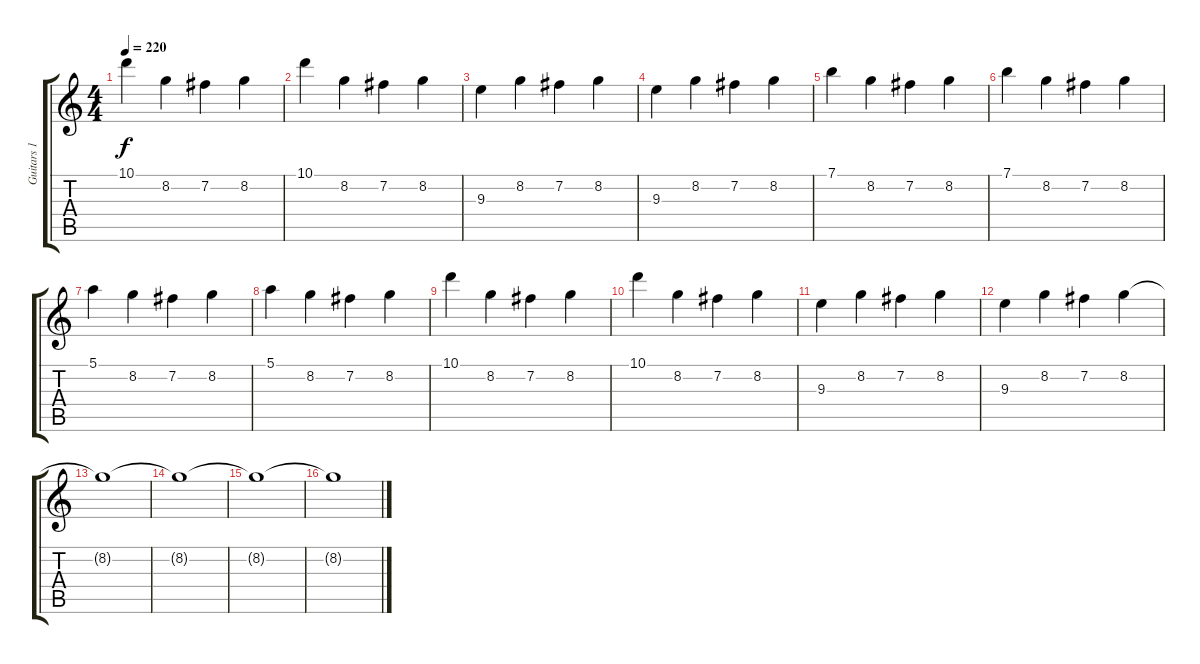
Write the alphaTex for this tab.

\track ("Guitars 1" "Guitars 1") {instrument electricguitarjazz}
\staff {score tabs}
\tuning (E4 B3 G3 D3 A2 E2) {hide}
\ts (4 4)
\tempo 220
\clef g2
\ks c
10.1.4{dy f} 8.2.4 7.2.4 8.2.4 |
10.1.4 8.2.4 7.2.4 8.2.4 |
9.3.4 8.2.4 7.2.4 8.2.4 |
9.3.4 8.2.4 7.2.4 8.2.4 |
7.1.4 8.2.4 7.2.4 8.2.4 |
7.1.4 8.2.4 7.2.4 8.2.4 |
5.1.4 8.2.4 7.2.4 8.2.4 |
5.1.4 8.2.4 7.2.4 8.2.4 |
10.1.4 8.2.4 7.2.4 8.2.4 |
10.1.4 8.2.4 7.2.4 8.2.4 |
9.3.4 8.2.4 7.2.4 8.2.4 |
9.3.4 8.2.4 7.2.4 8.2.4{volume 0 instrument distortionguitar} |
8.2{t}.1 |
8.2{t}.1 |
8.2{t}.1 |
8.2{t}.1
